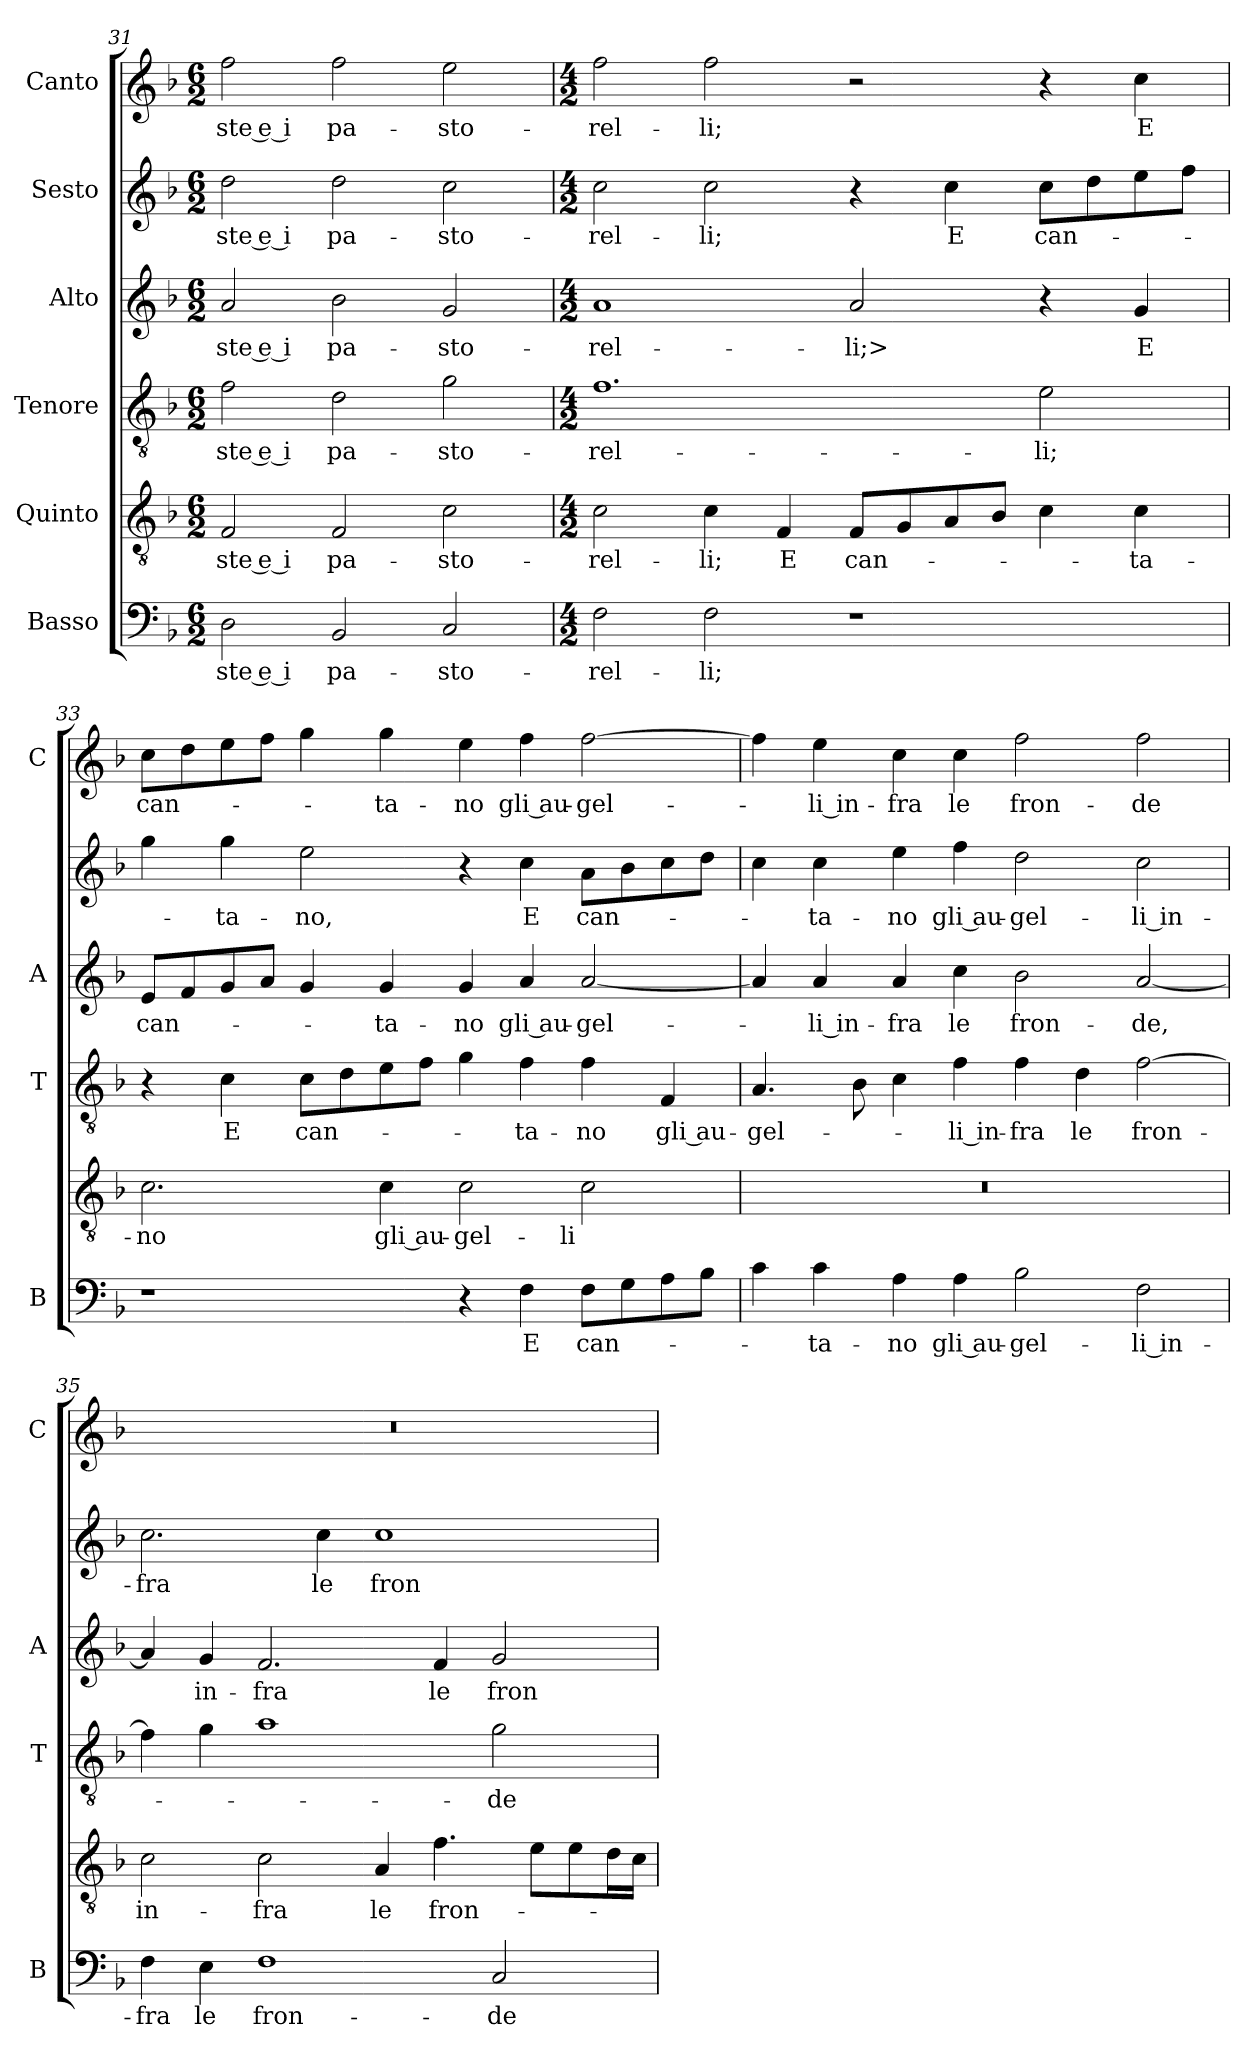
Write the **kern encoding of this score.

**kern	**text	**kern	**text	**kern	**text	**kern	**text	**kern	**text	**kern	**text
*part6	*part6	*part5	*part5	*part4	*part4	*part3	*part3	*part2	*part2	*part1	*part1
*staff6	*staff6	*staff5	*staff5	*staff4	*staff4	*staff3	*staff3	*staff2	*staff2	*staff1	*staff1
*I"Basso	*	*I"Quinto	*	*I"Tenore	*	*I"Alto	*	*I"Sesto	*	*I"Canto	*
*I'B	*	*	*	*I'T	*	*I'A	*	*	*	*I'C	*
*clefF4	*	*clefGv2	*	*clefGv2	*	*clefG2	*	*clefG2	*	*clefG2	*
*k[b-]	*	*k[b-]	*	*k[b-]	*	*k[b-]	*	*k[b-]	*	*k[b-]	*
*F:	*	*F:	*	*F:	*	*F:	*	*F:	*	*F:	*
*M6/2	*	*M6/2	*	*M6/2	*	*M6/2	*	*M6/2	*	*M6/2	*
=31	=31	=31	=31	=31	=31	=31	=31	=31	=31	=31	=31
2D	-ste e i	2F	-ste e i	2f	-ste e i	2a	-ste e i	2dd	-ste e i	2ff	-ste e i
2BB-	pa-	2F	pa-	2d	pa-	2b-	pa-	2dd	pa-	2ff	pa-
2C	-sto-	2c	-sto-	2g	-sto-	2g	-sto-	2cc	-sto-	2ee	-sto-
=32	=32	=32	=32	=32	=32	=32	=32	=32	=32	=32	=32
*M4/2	*	*M4/2	*	*M4/2	*	*M4/2	*	*M4/2	*	*M4/2	*
2F	-rel-	2c	-rel-	1.f	-rel-	1a	-rel-	2cc	-rel-	2ff	-rel-
2F	-li;	4c	-li;	.	.	.	.	2cc	-li;	2ff	-li;
.	.	4F	E	.	.	.	.	.	.	.	.
1r	.	8FL	can-	.	.	2a	-li;>	4r	.	2r	.
.	.	8G	.	.	.	.	.	.	.	.	.
.	.	8A	.	.	.	.	.	4cc	E	.	.
.	.	8B-J	.	.	.	.	.	.	.	.	.
.	.	4c	.	2e	-li;	4r	.	8ccL	can-	4r	.
.	.	.	.	.	.	.	.	8dd	.	.	.
.	.	4c	-ta-	.	.	4g	E	8ee	.	4cc	E
.	.	.	.	.	.	.	.	8ffJ	.	.	.
=33	=33	=33	=33	=33	=33	=33	=33	=33	=33	=33	=33
1r	.	2.c	-no	4r	.	8eL	can-	4gg	.	8ccL	can-
.	.	.	.	.	.	8f	.	.	.	8dd	.
.	.	.	.	4c	E	8g	.	4gg	-ta-	8ee	.
.	.	.	.	.	.	8aJ	.	.	.	8ffJ	.
.	.	.	.	8cL	can-	4g	.	2ee	-no,	4gg	.
.	.	.	.	8d	.	.	.	.	.	.	.
.	.	4c	gli au-	8e	.	4g	-ta-	.	.	4gg	-ta-
.	.	.	.	8fJ	.	.	.	.	.	.	.
4r	.	2c	-gel-	4g	.	4g	-no	4r	.	4ee	-no
4F	E	.	.	4f	-ta-	4a	gli au-	4cc	E	4ff	gli au-
8FL	can-	2c	-li	4f	-no	[2a	-gel-	8aL	can-	[2ff	-gel-
8G	.	.	.	.	.	.	.	8b-	.	.	.
8A	.	.	.	4F	gli au-	.	.	8cc	.	.	.
8B-J	.	.	.	.	.	.	.	8ddJ	.	.	.
=34	=34	=34	=34	=34	=34	=34	=34	=34	=34	=34	=34
4c	.	0r	.	4.A	-gel-	4a]	.	4cc	.	4ff]	.
4c	-ta-	.	.	.	.	4a	-li in-	4cc	-ta-	4ee	-li in-
.	.	.	.	8B-	.	.	.	.	.	.	.
4A	-no	.	.	4c	.	4a	-fra	4ee	-no	4cc	-fra
4A	gli au-	.	.	4f	-li in-	4cc	le	4ff	gli au-	4cc	le
2B-	-gel-	.	.	4f	-fra	2b-	fron-	2dd	-gel-	2ff	fron-
.	.	.	.	4d	le	.	.	.	.	.	.
2F	-li in-	.	.	[2f	fron-	[2a	-de,	2cc	-li in-	2ff	-de
=35	=35	=35	=35	=35	=35	=35	=35	=35	=35	=35	=35
4F	-fra	2c	in-	4f]	.	4a]	.	2.cc	-fra	0r	.
4E	le	.	.	4g	.	4g	in-	.	.	.	.
1F	fron-	2c	-fra	1a	.	2.f	-fra	.	.	.	.
.	.	.	.	.	.	.	.	4cc	le	.	.
.	.	4A	le	.	.	.	.	1cc	fron-	.	.
.	.	4.f	fron-	.	.	4f	le	.	.	.	.
2C	-de	.	.	2g	-de	2g	fron-	.	.	.	.
.	.	8eL	.	.	.	.	.	.	.	.	.
.	.	8e	.	.	.	.	.	.	.	.	.
.	.	16dL	.	.	.	.	.	.	.	.	.
.	.	16cJJ	.	.	.	.	.	.	.	.	.
=	=	=	=	=	=	=	=	=	=	=	=
*-	*-	*-	*-	*-	*-	*-	*-	*-	*-	*-	*-
